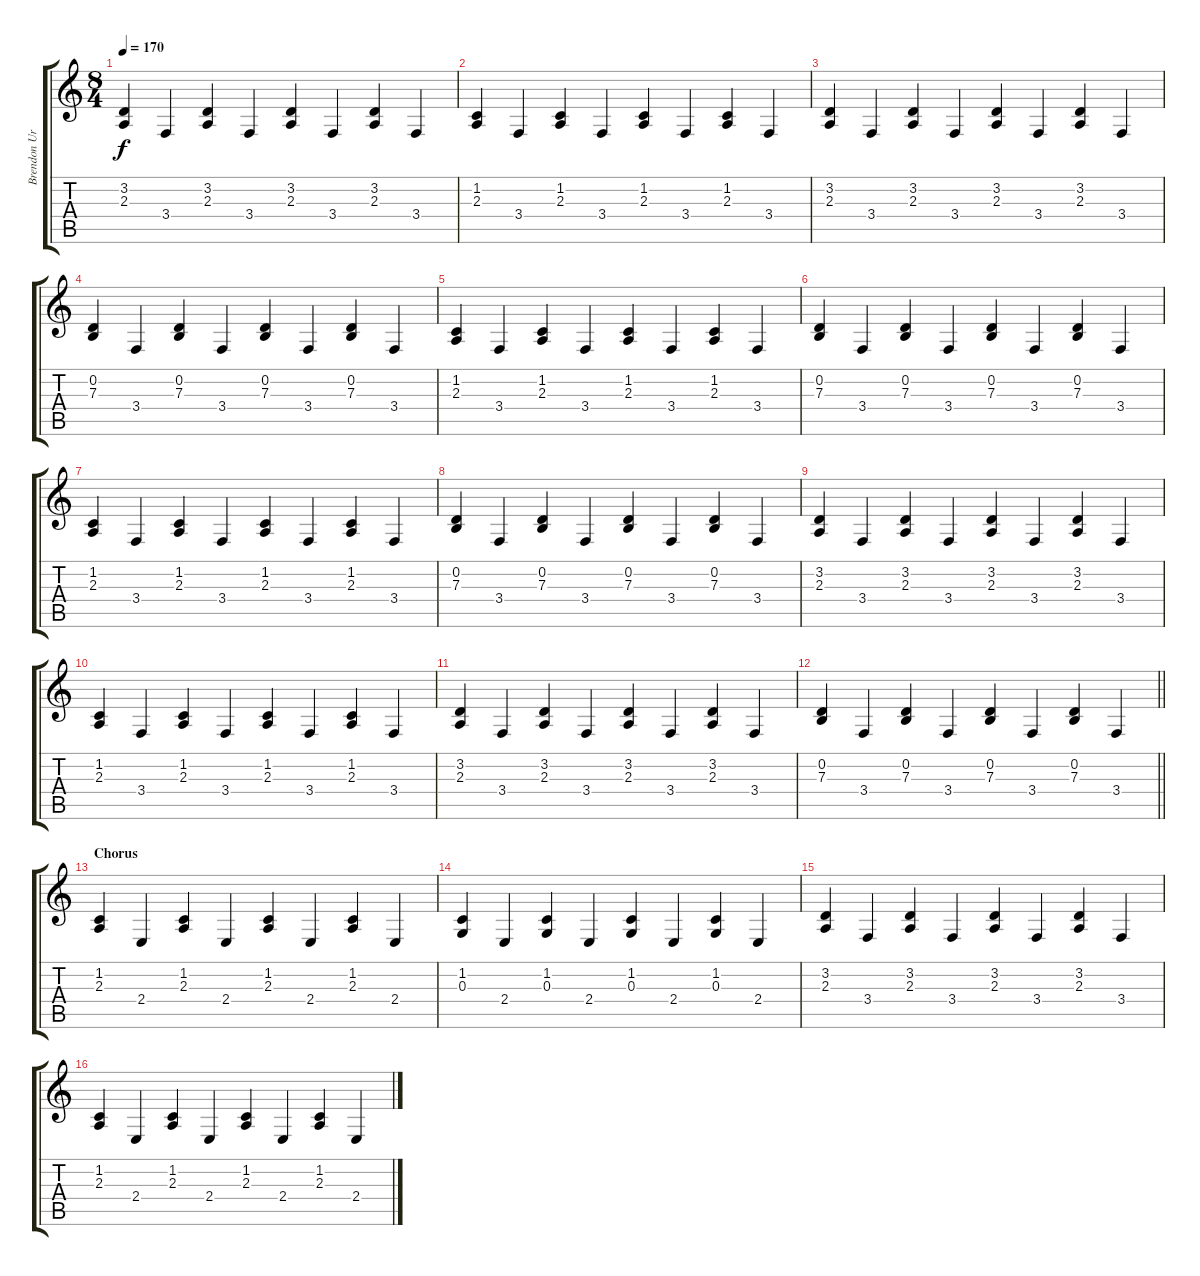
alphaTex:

\track ("Brendon Urie" "Brendon Ur") {instrument brightacousticpiano}
\staff {score tabs}
\tuning (E4 B3 G3 D3 A2 E2) {hide}
\ts (8 4)
\tempo 170
\clef g2
\ks c
(3.2 2.3).4{dy f} 3.4.4 (3.2 2.3).4 3.4.4 (3.2 2.3).4 3.4.4 (3.2 2.3).4 3.4.4 |
(1.2 2.3).4 3.4.4 (1.2 2.3).4 3.4.4 (1.2 2.3).4 3.4.4 (1.2 2.3).4 3.4.4 |
(3.2 2.3).4 3.4.4 (3.2 2.3).4 3.4.4 (3.2 2.3).4 3.4.4 (3.2 2.3).4 3.4.4 |
(0.2 7.3).4 3.4.4 (0.2 7.3).4 3.4.4 (0.2 7.3).4 3.4.4 (0.2 7.3).4 3.4.4 |
(1.2 2.3).4 3.4.4 (1.2 2.3).4 3.4.4 (1.2 2.3).4 3.4.4 (1.2 2.3).4 3.4.4 |
(0.2 7.3).4 3.4.4 (0.2 7.3).4 3.4.4 (0.2 7.3).4 3.4.4 (0.2 7.3).4 3.4.4 |
(1.2 2.3).4 3.4.4 (1.2 2.3).4 3.4.4 (1.2 2.3).4 3.4.4 (1.2 2.3).4 3.4.4 |
(0.2 7.3).4 3.4.4 (0.2 7.3).4 3.4.4 (0.2 7.3).4 3.4.4 (0.2 7.3).4 3.4.4 |
(3.2 2.3).4 3.4.4 (3.2 2.3).4 3.4.4 (3.2 2.3).4 3.4.4 (3.2 2.3).4 3.4.4 |
(1.2 2.3).4 3.4.4 (1.2 2.3).4 3.4.4 (1.2 2.3).4 3.4.4 (1.2 2.3).4 3.4.4 |
(3.2 2.3).4 3.4.4 (3.2 2.3).4 3.4.4 (3.2 2.3).4 3.4.4 (3.2 2.3).4 3.4.4 |
\barLineRight lightlight
(0.2 7.3).4 3.4.4 (0.2 7.3).4 3.4.4 (0.2 7.3).4 3.4.4 (0.2 7.3).4 3.4.4 |
\section ("" "Chorus")
(1.2 2.3).4 2.4.4 (1.2 2.3).4 2.4.4 (1.2 2.3).4 2.4.4 (1.2 2.3).4 2.4.4 |
(1.2 0.3).4 2.4.4 (1.2 0.3).4 2.4.4 (1.2 0.3).4 2.4.4 (1.2 0.3).4 2.4.4 |
(3.2 2.3).4 3.4.4 (3.2 2.3).4 3.4.4 (3.2 2.3).4 3.4.4 (3.2 2.3).4 3.4.4 |
(1.2 2.3).4 2.4.4 (1.2 2.3).4 2.4.4 (1.2 2.3).4 2.4.4 (1.2 2.3).4 2.4.4
